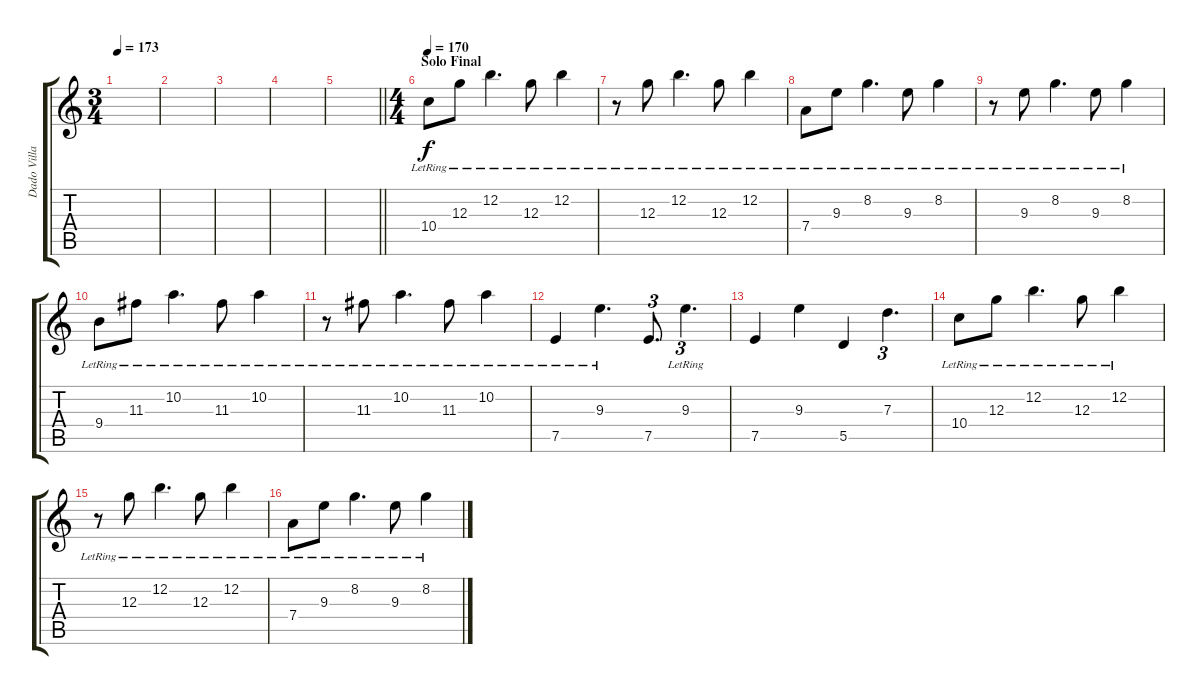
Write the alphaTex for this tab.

\track ("Dado Villa-Lobos (Guitarra)" "Dado Villa") {instrument electricguitarjazz bank 8}
\staff {score tabs}
\tuning (E4 B3 G3 D3 A2 E2) {hide}
\ts (3 4)
\tempo 173
\clef g2
\ks c
|
|
|
|
\barLineRight lightlight
|
\ts (4 4)
\section ("" "Solo Final")
\tempo 170
10.4{lr}.8{dy f instrument acousticguitarnylon} 12.3{lr}.8 12.2{lr}.4{d} 12.3{lr}.8 12.2{lr}.4 |
r.8 12.3{lr}.8 12.2{lr}.4{d} 12.3{lr}.8 12.2{lr}.4 |
7.4{lr}.8 9.3{lr}.8 8.2{lr}.4{d} 9.3{lr}.8 8.2{lr}.4 |
r.8 9.3{lr}.8 8.2{lr}.4{d} 9.3{lr}.8 8.2{lr}.4 |
9.4{lr}.8 11.3{lr}.8 10.2{lr}.4{d} 11.3{lr}.8 10.2{lr}.4 |
r.8 11.3{lr}.8 10.2{lr}.4{d} 11.3{lr}.8 10.2{lr}.4 |
7.5{lr}.4 9.3{lr}.4{d} 7.5.8{d tu (3 2)} 9.3{lr}.4{d tu (3 2)} |
7.5.4 9.3.4 5.5.4 7.3.4{d tu (3 2)} |
10.4{lr}.8 12.3{lr}.8 12.2{lr}.4{d} 12.3{lr}.8 12.2{lr}.4 |
r.8 12.3{lr}.8 12.2{lr}.4{d} 12.3{lr}.8 12.2{lr}.4 |
7.4{lr}.8 9.3{lr}.8 8.2{lr}.4{d} 9.3{lr}.8 8.2{lr}.4
